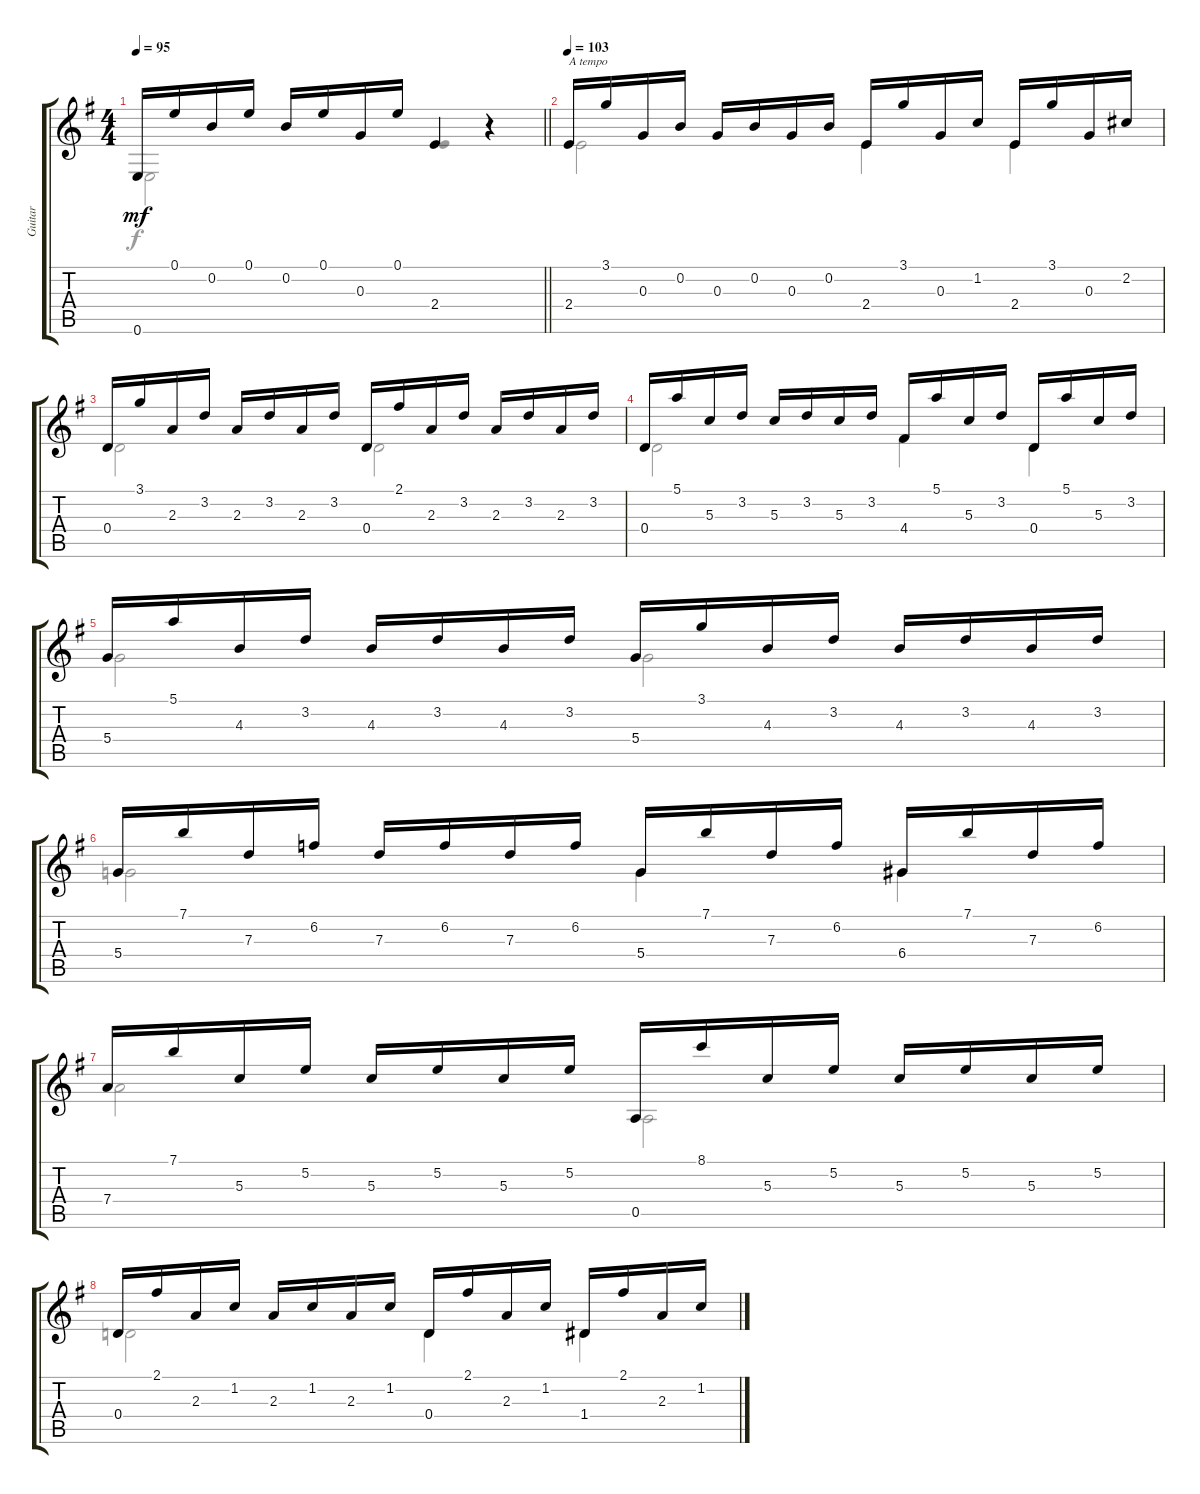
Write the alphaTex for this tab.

\track ("Guitar" "Guitar") {instrument acousticguitarnylon}
\staff {score tabs}
\tuning (E4 B3 G3 D3 A2 E2) {hide}
\voice
\ts (4 4)
\tempo 95
\clef g2
\barLineRight lightlight
\ks eminor
0.6.16{dy mf} 0.1.16 0.2.16 0.1.16 0.2.16 0.1.16 0.3.16 0.1.16 2.4.4 r.4 |
\tempo 103
2.4.16{txt "A tempo"} 3.1.16 0.3.16 0.2.16 0.3.16 0.2.16 0.3.16 0.2.16 2.4.16 3.1.16 0.3.16 1.2.16 2.4.16 3.1.16 0.3.16 2.2.16 |
0.4.16 3.1.16 2.3.16 3.2.16 2.3.16 3.2.16 2.3.16 3.2.16 0.4.16 2.1.16 2.3.16 3.2.16 2.3.16 3.2.16 2.3.16 3.2.16 |
0.4.16 5.1.16 5.3.16 3.2.16 5.3.16 3.2.16 5.3.16 3.2.16 4.4.16 5.1.16 5.3.16 3.2.16 0.4.16 5.1.16 5.3.16 3.2.16 |
5.4.16 5.1.16 4.3.16 3.2.16 4.3.16 3.2.16 4.3.16 3.2.16 5.4.16 3.1.16 4.3.16 3.2.16 4.3.16 3.2.16 4.3.16 3.2.16 |
5.4.16 7.1.16 7.3.16 6.2.16 7.3.16 6.2.16 7.3.16 6.2.16 5.4.16 7.1.16 7.3.16 6.2.16 6.4.16 7.1.16 7.3.16 6.2.16 |
7.4.16 7.1.16 5.3.16 5.2.16 5.3.16 5.2.16 5.3.16 5.2.16 0.5.16 8.1.16 5.3.16 5.2.16 5.3.16 5.2.16 5.3.16 5.2.16 |
0.4.16 2.1.16 2.3.16 1.2.16 2.3.16 1.2.16 2.3.16 1.2.16 0.4.16 2.1.16 2.3.16 1.2.16 1.4.16 2.1.16 2.3.16 1.2.16
\voice
\clef g2
\ottava regular
\simile none
\barLineRight lightlight
\ks eminor
0.6.2{dy f} 2.4.4{beam Up} r.4 |
2.4.2 2.4.4 2.4.4 |
0.4.2 0.4.2 |
0.4.2 4.4.4 0.4.4 |
5.4.2 5.4.2 |
5.4.2 5.4.4 6.4.4 |
7.4.2 0.5.2 |
0.4.2 0.4.4 1.4.4
